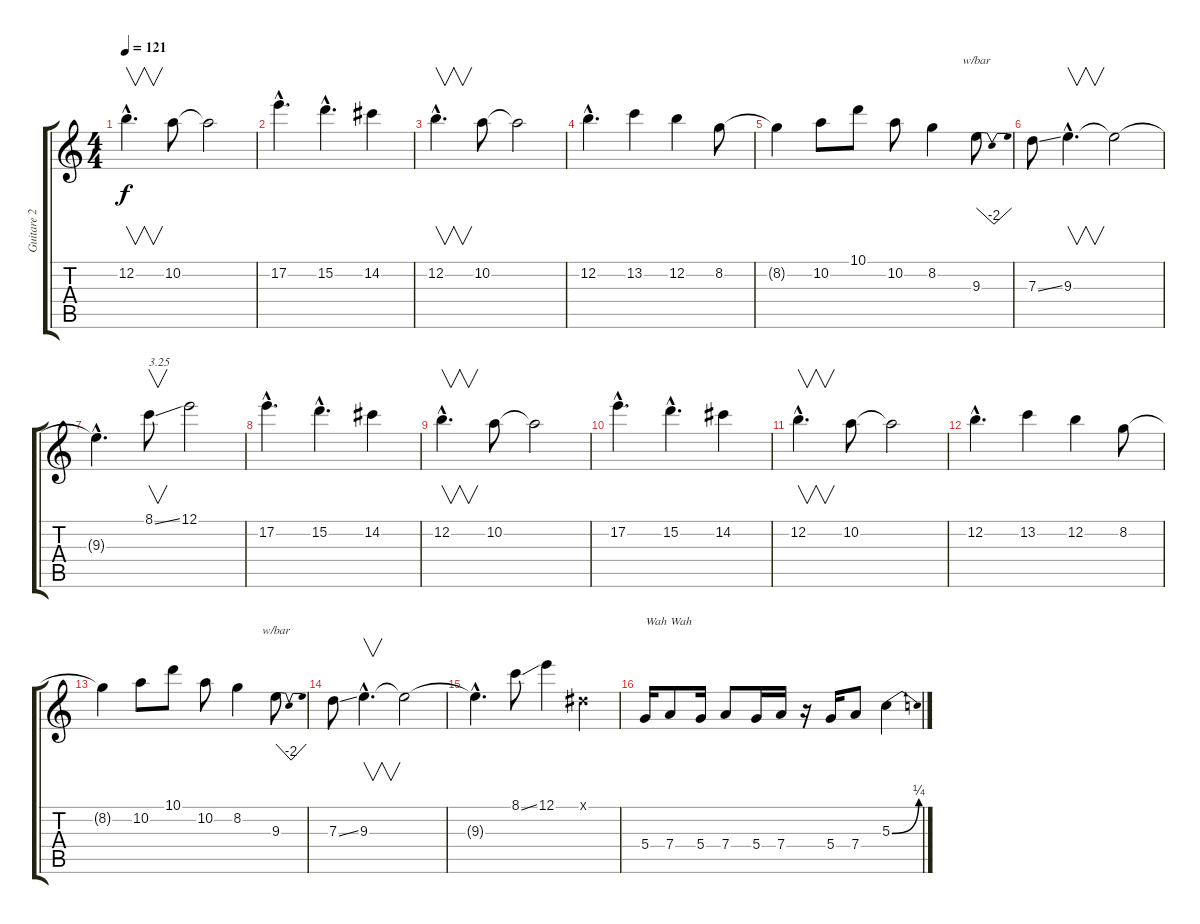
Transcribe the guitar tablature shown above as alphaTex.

\track ("Guitare 2" "Guitare 2") {instrument distortionguitar}
\staff {score tabs}
\tuning (E4 B3 G3 D3 A2 E2) {hide}
\ts (4 4)
\tempo 121
\clef g2
\ks c
12.2{hac}.4{v d dy f} 10.2.8 10.2{t}.2 |
17.2{hac}.4{d} 15.2{hac}.4{d} 14.2.4 |
12.2{hac}.4{v d} 10.2.8 10.2{t}.2 |
12.2{hac}.4{d} 13.2.4 12.2.4 8.2.8 |
8.2{t}.4 10.2.8 10.1.8 10.2.8 8.2.4 9.3.8{tbe (dip default 0 0 30 -8 60 0)} |
7.3{ss}.8 9.3{hac}.4{v d} 9.3{t}.2 |
9.3{hac t}.4{d} 8.1{ss}.8{v txt "3.25"} 12.1.2 |
17.2{hac}.4{d} 15.2{hac}.4{d} 14.2.4 |
12.2{hac}.4{v d} 10.2.8 10.2{t}.2 |
17.2{hac}.4{d} 15.2{hac}.4{d} 14.2.4 |
12.2{hac}.4{v d} 10.2.8 10.2{t}.2 |
12.2{hac}.4{d} 13.2.4 12.2.4 8.2.8 |
8.2{t}.4 10.2.8 10.1.8 10.2.8 8.2.4 9.3.8{tbe (dip default 0 0 30 -8 60 0)} |
7.3{ss}.8 9.3{hac}.4{v d} 9.3{t}.2 |
9.3{hac t}.4{d} 8.1{ss}.8 12.1.4 -1.1{x}.4 |
5.4.16{txt "Wah Wah"} 7.4.8 5.4.16 7.4.8 5.4.16 7.4.16 r.16 5.4.16 7.4.8 5.3{be (bend 0 0 60 1)}.4
